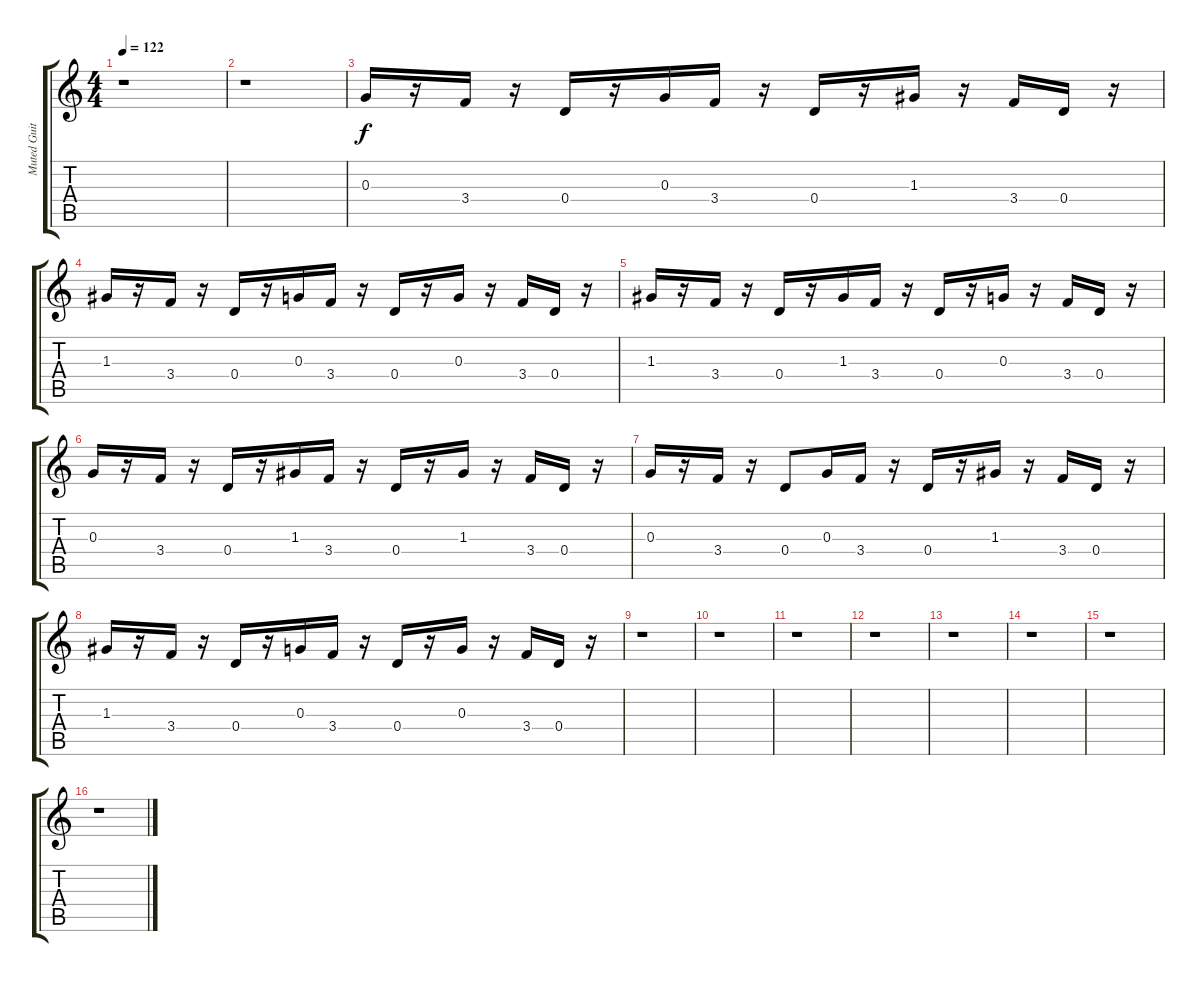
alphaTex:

\track ("Muted Guitar" "Muted Guit") {instrument electricguitarmuted}
\staff {score tabs}
\tuning (E4 B3 G3 D3 A2 E2) {hide}
\ts (4 4)
\tempo 122
\clef g2
\ks c
r.1{dy f} |
r.1 |
0.3.16 r.16 3.4.16 r.16 0.4.16 r.16 0.3.16 3.4.16 r.16 0.4.16 r.16 1.3.16 r.16 3.4.16 0.4.16 r.16 |
1.3.16 r.16 3.4.16 r.16 0.4.16 r.16 0.3.16 3.4.16 r.16 0.4.16 r.16 0.3.16 r.16 3.4.16 0.4.16 r.16 |
1.3.16 r.16 3.4.16 r.16 0.4.16 r.16 1.3.16 3.4.16 r.16 0.4.16 r.16 0.3.16 r.16 3.4.16 0.4.16 r.16 |
0.3.16 r.16 3.4.16 r.16 0.4.16 r.16 1.3.16 3.4.16 r.16 0.4.16 r.16 1.3.16 r.16 3.4.16 0.4.16 r.16 |
0.3.16 r.16 3.4.16 r.16 0.4.8 0.3.16 3.4.16 r.16 0.4.16 r.16 1.3.16 r.16 3.4.16 0.4.16 r.16 |
1.3.16 r.16 3.4.16 r.16 0.4.16 r.16 0.3.16 3.4.16 r.16 0.4.16 r.16 0.3.16 r.16 3.4.16 0.4.16 r.16 |
r.1 |
r.1 |
r.1 |
r.1 |
r.1 |
r.1 |
r.1 |
r.1
